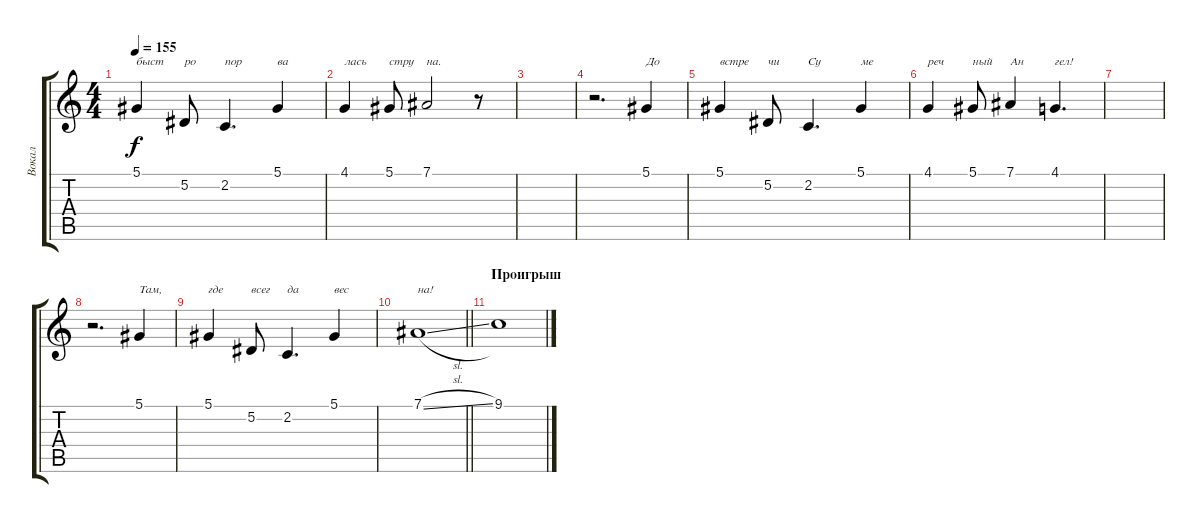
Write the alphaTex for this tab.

\track ("Вокал" "Вокал") {instrument bassoon}
\staff {score tabs}
\tuning (Eb4 Bb3 Gb3 Db3 Ab2 Eb2) {hide}
\ts (4 4)
\tempo 155
\clef g2
\ks c
5.1.4{txt "быст" dy f} 5.2.8{txt "ро"} 2.2.4{d txt "пор"} 5.1.4{txt "ва"} |
4.1.4{txt "лась"} 5.1.8{txt "стру"} 7.1.2{txt "на."} r.8 |
|
r.2{d} 5.1.4{txt "До"} |
5.1.4{txt "встре"} 5.2.8{txt "чи"} 2.2.4{d txt "Су"} 5.1.4{txt "ме"} |
4.1.4{txt "реч"} 5.1.8{txt "ный"} 7.1.4{txt "Ан"} 4.1.4{d txt "гел!"} |
|
r.2{d} 5.1.4{txt "Там,"} |
5.1.4{txt "где"} 5.2.8{txt "всег"} 2.2.4{d txt "да"} 5.1.4{txt "вес"} |
\barLineRight lightlight
7.1{sl}.1{txt "на!"} |
\section ("" "Проигрыш")
9.1.1
